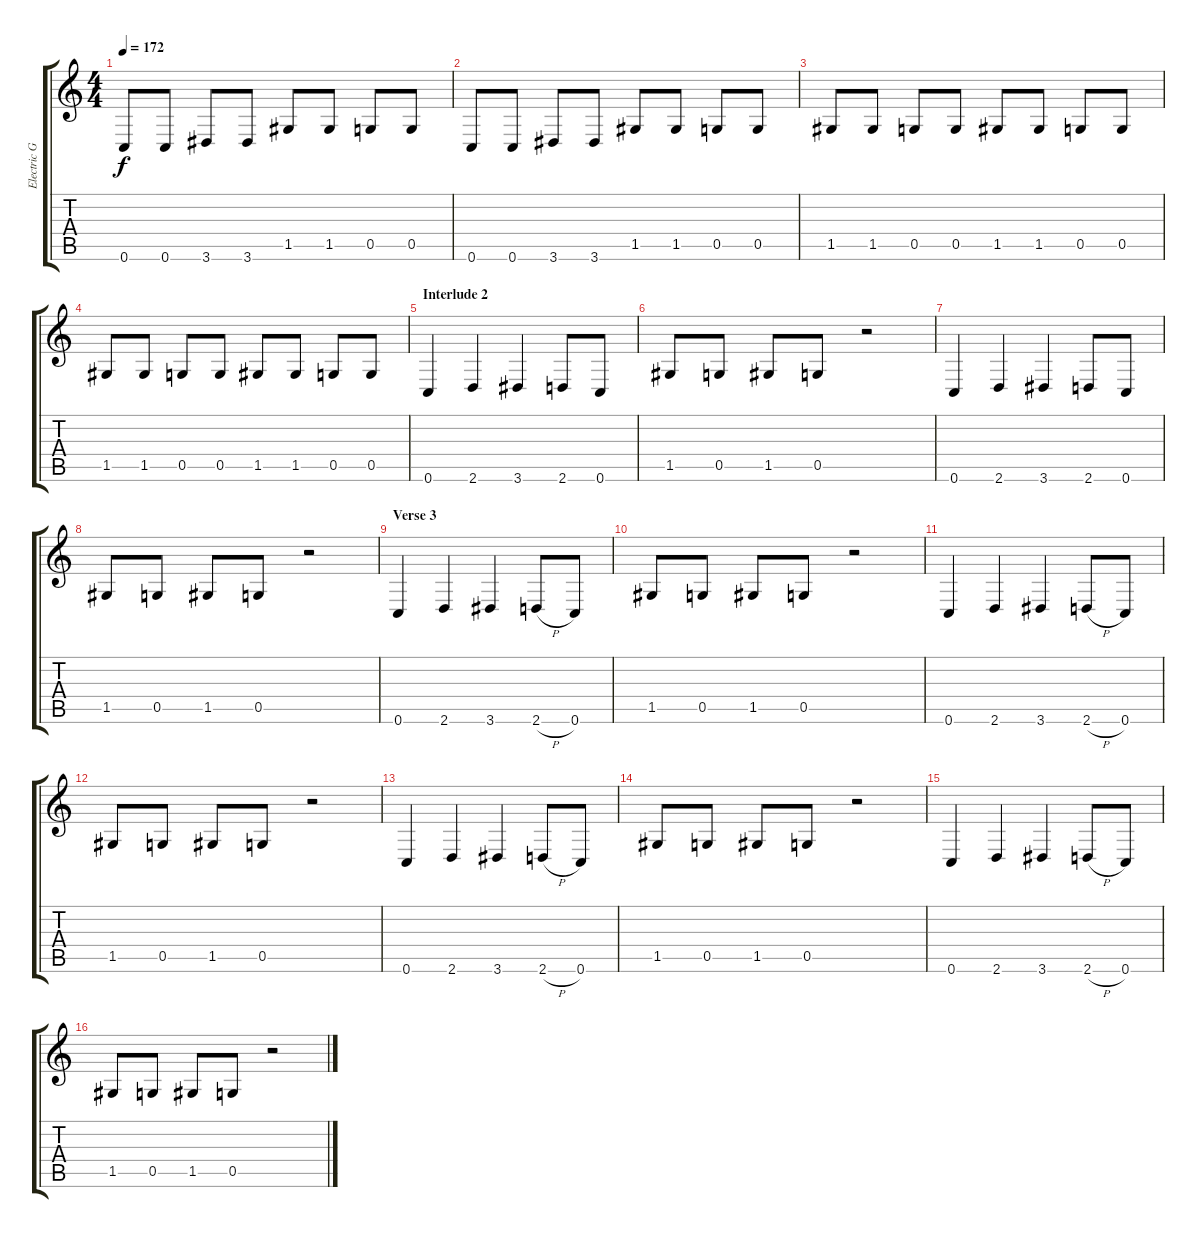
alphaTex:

\track ("Electric Guitar I" "Electric G") {instrument electricguitarclean}
\staff {score tabs}
\tuning (D4 A3 F3 C3 G2 C2) {hide}
\ts (4 4)
\tempo 172
\clef g2
\ks c
0.6.8{dy f} 0.6.8 3.6.8 3.6.8 1.5.8 1.5.8 0.5.8 0.5.8 |
0.6.8 0.6.8 3.6.8 3.6.8 1.5.8 1.5.8 0.5.8 0.5.8 |
1.5.8 1.5.8 0.5.8 0.5.8 1.5.8 1.5.8 0.5.8 0.5.8 |
1.5.8 1.5.8 0.5.8 0.5.8 1.5.8 1.5.8 0.5.8 0.5.8 |
\section ("" "Interlude 2")
0.6.4 2.6.4 3.6.4 2.6.8 0.6.8 |
1.5.8 0.5.8 1.5.8 0.5.8 r.2 |
0.6.4 2.6.4 3.6.4 2.6.8 0.6.8 |
1.5.8 0.5.8 1.5.8 0.5.8 r.2 |
\section ("" "Verse 3")
0.6.4 2.6.4 3.6.4 2.6{h}.8 0.6.8 |
1.5.8 0.5.8 1.5.8 0.5.8 r.2 |
0.6.4 2.6.4 3.6.4 2.6{h}.8 0.6.8 |
1.5.8 0.5.8 1.5.8 0.5.8 r.2 |
0.6.4 2.6.4 3.6.4 2.6{h}.8 0.6.8 |
1.5.8 0.5.8 1.5.8 0.5.8 r.2 |
0.6.4 2.6.4 3.6.4 2.6{h}.8 0.6.8 |
1.5.8 0.5.8 1.5.8 0.5.8 r.2
